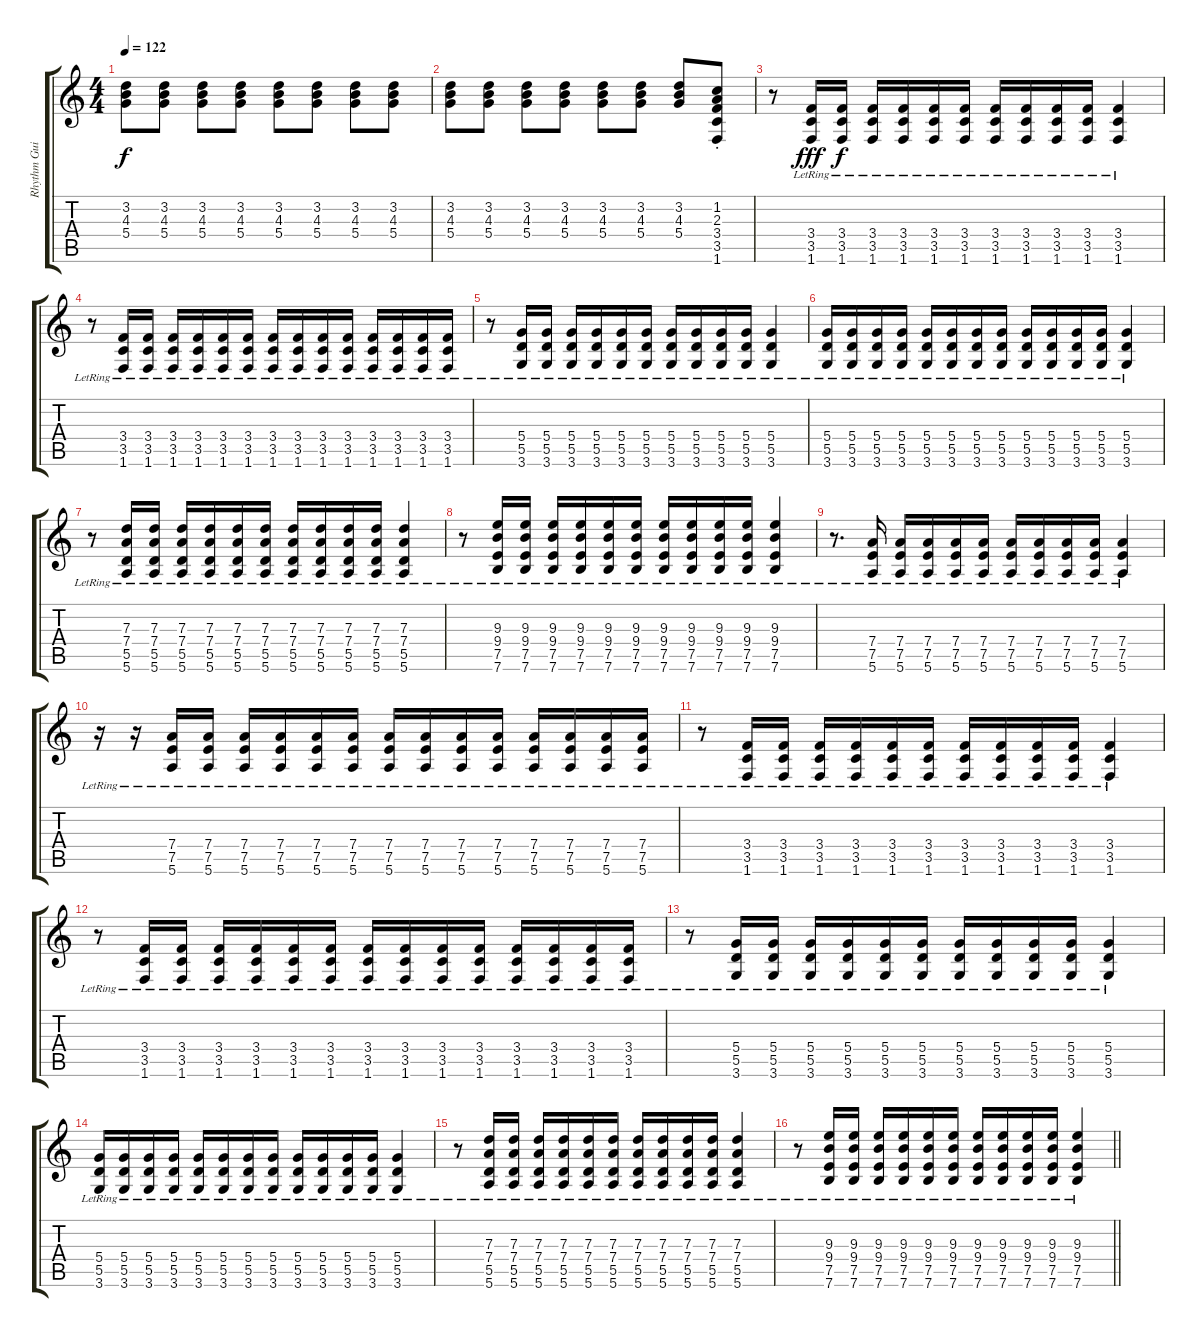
\track ("Rhythm Guitar" "Rhythm Gui") {instrument overdrivenguitar}
\staff {score tabs}
\tuning (E4 B3 G3 D3 A2 E2) {hide}
\ts (4 4)
\tempo 122
\clef g2
\ks c
(3.2 4.3 5.4).8{dy f volume 7 balance 8 instrument acousticguitarsteel} (3.2 4.3 5.4).8 (3.2 4.3 5.4).8 (3.2 4.3 5.4).8 (3.2 4.3 5.4).8 (3.2 4.3 5.4).8 (3.2 4.3 5.4).8 (3.2 4.3 5.4).8 |
(3.2 4.3 5.4).8 (3.2 4.3 5.4).8 (3.2 4.3 5.4).8 (3.2 4.3 5.4).8 (3.2 4.3 5.4).8 (3.2 4.3 5.4).8 (3.2 4.3 5.4).8 (1.2 2.3 3.4{st} 3.5 1.6).8 |
r.8 (3.4{lr} 3.5{lr} 1.6{lr}).16{dy fff volume 10 balance 16 instrument overdrivenguitar} (3.4{lr} 3.5{lr} 1.6{lr}).16{dy f} (3.4{lr} 3.5{lr} 1.6{lr}).16 (3.4{lr} 3.5{lr} 1.6{lr}).16 (3.4{lr} 3.5{lr} 1.6{lr}).16 (3.4{lr} 3.5{lr} 1.6{lr}).16 (3.4{lr} 3.5{lr} 1.6{lr}).16 (3.4{lr} 3.5{lr} 1.6{lr}).16 (3.4{lr} 3.5{lr} 1.6{lr}).16 (3.4{lr} 3.5{lr} 1.6{lr}).16 (3.4{lr} 3.5{lr} 1.6{lr}).4 |
r.8{volume 10 balance 16 instrument overdrivenguitar} (3.4{lr} 3.5{lr} 1.6{lr}).16 (3.4{lr} 3.5{lr} 1.6{lr}).16 (3.4{lr} 3.5{lr} 1.6{lr}).16 (3.4{lr} 3.5{lr} 1.6{lr}).16 (3.4{lr} 3.5{lr} 1.6{lr}).16 (3.4{lr} 3.5{lr} 1.6{lr}).16 (3.4{lr} 3.5{lr} 1.6{lr}).16 (3.4{lr} 3.5{lr} 1.6{lr}).16 (3.4{lr} 3.5{lr} 1.6{lr}).16 (3.4{lr} 3.5{lr} 1.6{lr}).16 (3.4{lr} 3.5{lr} 1.6{lr}).16 (3.4{lr} 3.5{lr} 1.6{lr}).16 (3.4{lr} 3.5{lr} 1.6{lr}).16 (3.4{lr} 3.5{lr} 1.6{lr}).16 |
r.8 (5.4{lr} 5.5{lr} 3.6{lr}).16 (5.4{lr} 5.5{lr} 3.6{lr}).16 (5.4{lr} 5.5{lr} 3.6{lr}).16 (5.4{lr} 5.5{lr} 3.6{lr}).16 (5.4{lr} 5.5{lr} 3.6{lr}).16 (5.4{lr} 5.5{lr} 3.6{lr}).16 (5.4{lr} 5.5{lr} 3.6{lr}).16 (5.4{lr} 5.5{lr} 3.6{lr}).16 (5.4{lr} 5.5{lr} 3.6{lr}).16 (5.4{lr} 5.5{lr} 3.6{lr}).16 (5.4{lr} 5.5{lr} 3.6{lr}).4 |
(5.4{lr} 5.5{lr} 3.6{lr}).16 (5.4{lr} 5.5{lr} 3.6{lr}).16 (5.4{lr} 5.5{lr} 3.6{lr}).16 (5.4{lr} 5.5{lr} 3.6{lr}).16 (5.4{lr} 5.5{lr} 3.6{lr}).16 (5.4{lr} 5.5{lr} 3.6{lr}).16 (5.4{lr} 5.5{lr} 3.6{lr}).16 (5.4{lr} 5.5{lr} 3.6{lr}).16 (5.4{lr} 5.5{lr} 3.6{lr}).16 (5.4{lr} 5.5{lr} 3.6{lr}).16 (5.4{lr} 5.5{lr} 3.6{lr}).16 (5.4{lr} 5.5{lr} 3.6{lr}).16 (5.4{lr} 5.5{lr} 3.6{lr}).4 |
r.8 (7.3{lr} 7.4{lr} 5.5{lr} 5.6{lr}).16 (7.3{lr} 7.4{lr} 5.5{lr} 5.6{lr}).16 (7.3{lr} 7.4{lr} 5.5{lr} 5.6{lr}).16 (7.3{lr} 7.4{lr} 5.5{lr} 5.6{lr}).16 (7.3{lr} 7.4{lr} 5.5{lr} 5.6{lr}).16 (7.3{lr} 7.4{lr} 5.5{lr} 5.6{lr}).16 (7.3{lr} 7.4{lr} 5.5{lr} 5.6{lr}).16 (7.3{lr} 7.4{lr} 5.5{lr} 5.6{lr}).16 (7.3{lr} 7.4{lr} 5.5{lr} 5.6{lr}).16 (7.3{lr} 7.4{lr} 5.5{lr} 5.6{lr}).16 (7.3{lr} 7.4{lr} 5.5{lr} 5.6{lr}).4 |
r.8 (9.3{lr} 9.4{lr} 7.5{lr} 7.6{lr}).16 (9.3{lr} 9.4{lr} 7.5{lr} 7.6{lr}).16 (9.3{lr} 9.4{lr} 7.5{lr} 7.6{lr}).16 (9.3{lr} 9.4{lr} 7.5{lr} 7.6{lr}).16 (9.3{lr} 9.4{lr} 7.5{lr} 7.6{lr}).16 (9.3{lr} 9.4{lr} 7.5{lr} 7.6{lr}).16 (9.3{lr} 9.4{lr} 7.5{lr} 7.6{lr}).16 (9.3{lr} 9.4{lr} 7.5{lr} 7.6{lr}).16 (9.3{lr} 9.4{lr} 7.5{lr} 7.6{lr}).16 (9.3{lr} 9.4{lr} 7.5{lr} 7.6{lr}).16 (9.3{lr} 9.4{lr} 7.5{lr} 7.6{lr}).4 |
r.8{d} (7.4{lr} 7.5{lr} 5.6{lr}).16 (7.4{lr} 7.5{lr} 5.6{lr}).16 (7.4{lr} 7.5{lr} 5.6{lr}).16 (7.4{lr} 7.5{lr} 5.6{lr}).16 (7.4{lr} 7.5{lr} 5.6{lr}).16 (7.4{lr} 7.5{lr} 5.6{lr}).16 (7.4{lr} 7.5{lr} 5.6{lr}).16 (7.4{lr} 7.5{lr} 5.6{lr}).16 (7.4{lr} 7.5{lr} 5.6{lr}).16 (7.4{lr} 7.5{lr} 5.6{lr}).4 |
r.16 r.16 (7.4{lr} 7.5{lr} 5.6{lr}).16 (7.4{lr} 7.5{lr} 5.6{lr}).16 (7.4{lr} 7.5{lr} 5.6{lr}).16 (7.4{lr} 7.5{lr} 5.6{lr}).16 (7.4{lr} 7.5{lr} 5.6{lr}).16 (7.4{lr} 7.5{lr} 5.6{lr}).16 (7.4{lr} 7.5{lr} 5.6{lr}).16 (7.4{lr} 7.5{lr} 5.6{lr}).16 (7.4{lr} 7.5{lr} 5.6{lr}).16 (7.4{lr} 7.5{lr} 5.6{lr}).16 (7.4{lr} 7.5{lr} 5.6{lr}).16 (7.4{lr} 7.5{lr} 5.6{lr}).16 (7.4{lr} 7.5{lr} 5.6{lr}).16 (7.4{lr} 7.5{lr} 5.6{lr}).16 |
r.8 (3.4{lr} 3.5{lr} 1.6{lr}).16 (3.4{lr} 3.5{lr} 1.6{lr}).16 (3.4{lr} 3.5{lr} 1.6{lr}).16 (3.4{lr} 3.5{lr} 1.6{lr}).16 (3.4{lr} 3.5{lr} 1.6{lr}).16 (3.4{lr} 3.5{lr} 1.6{lr}).16 (3.4{lr} 3.5{lr} 1.6{lr}).16 (3.4{lr} 3.5{lr} 1.6{lr}).16 (3.4{lr} 3.5{lr} 1.6{lr}).16 (3.4{lr} 3.5{lr} 1.6{lr}).16 (3.4{lr} 3.5{lr} 1.6{lr}).4 |
r.8 (3.4{lr} 3.5{lr} 1.6{lr}).16 (3.4{lr} 3.5{lr} 1.6{lr}).16 (3.4{lr} 3.5{lr} 1.6{lr}).16 (3.4{lr} 3.5{lr} 1.6{lr}).16 (3.4{lr} 3.5{lr} 1.6{lr}).16 (3.4{lr} 3.5{lr} 1.6{lr}).16 (3.4{lr} 3.5{lr} 1.6{lr}).16 (3.4{lr} 3.5{lr} 1.6{lr}).16 (3.4{lr} 3.5{lr} 1.6{lr}).16 (3.4{lr} 3.5{lr} 1.6{lr}).16 (3.4{lr} 3.5{lr} 1.6{lr}).16 (3.4{lr} 3.5{lr} 1.6{lr}).16 (3.4{lr} 3.5{lr} 1.6{lr}).16 (3.4{lr} 3.5{lr} 1.6{lr}).16 |
r.8 (5.4{lr} 5.5{lr} 3.6{lr}).16 (5.4{lr} 5.5{lr} 3.6{lr}).16 (5.4{lr} 5.5{lr} 3.6{lr}).16 (5.4{lr} 5.5{lr} 3.6{lr}).16 (5.4{lr} 5.5{lr} 3.6{lr}).16 (5.4{lr} 5.5{lr} 3.6{lr}).16 (5.4{lr} 5.5{lr} 3.6{lr}).16 (5.4{lr} 5.5{lr} 3.6{lr}).16 (5.4{lr} 5.5{lr} 3.6{lr}).16 (5.4{lr} 5.5{lr} 3.6{lr}).16 (5.4{lr} 5.5{lr} 3.6{lr}).4 |
(5.4{lr} 5.5{lr} 3.6{lr}).16 (5.4{lr} 5.5{lr} 3.6{lr}).16 (5.4{lr} 5.5{lr} 3.6{lr}).16 (5.4{lr} 5.5{lr} 3.6{lr}).16 (5.4{lr} 5.5{lr} 3.6{lr}).16 (5.4{lr} 5.5{lr} 3.6{lr}).16 (5.4{lr} 5.5{lr} 3.6{lr}).16 (5.4{lr} 5.5{lr} 3.6{lr}).16 (5.4{lr} 5.5{lr} 3.6{lr}).16 (5.4{lr} 5.5{lr} 3.6{lr}).16 (5.4{lr} 5.5{lr} 3.6{lr}).16 (5.4{lr} 5.5{lr} 3.6{lr}).16 (5.4{lr} 5.5{lr} 3.6{lr}).4 |
r.8 (7.3{lr} 7.4{lr} 5.5{lr} 5.6{lr}).16 (7.3{lr} 7.4{lr} 5.5{lr} 5.6{lr}).16 (7.3{lr} 7.4{lr} 5.5{lr} 5.6{lr}).16 (7.3{lr} 7.4{lr} 5.5{lr} 5.6{lr}).16 (7.3{lr} 7.4{lr} 5.5{lr} 5.6{lr}).16 (7.3{lr} 7.4{lr} 5.5{lr} 5.6{lr}).16 (7.3{lr} 7.4{lr} 5.5{lr} 5.6{lr}).16 (7.3{lr} 7.4{lr} 5.5{lr} 5.6{lr}).16 (7.3{lr} 7.4{lr} 5.5{lr} 5.6{lr}).16 (7.3{lr} 7.4{lr} 5.5{lr} 5.6{lr}).16 (7.3{lr} 7.4{lr} 5.5{lr} 5.6{lr}).4 |
\barLineRight lightlight
r.8 (9.3{lr} 9.4{lr} 7.5{lr} 7.6{lr}).16 (9.3{lr} 9.4{lr} 7.5{lr} 7.6{lr}).16 (9.3{lr} 9.4{lr} 7.5{lr} 7.6{lr}).16 (9.3{lr} 9.4{lr} 7.5{lr} 7.6{lr}).16 (9.3{lr} 9.4{lr} 7.5{lr} 7.6{lr}).16 (9.3{lr} 9.4{lr} 7.5{lr} 7.6{lr}).16 (9.3{lr} 9.4{lr} 7.5{lr} 7.6{lr}).16 (9.3{lr} 9.4{lr} 7.5{lr} 7.6{lr}).16 (9.3{lr} 9.4{lr} 7.5{lr} 7.6{lr}).16 (9.3{lr} 9.4{lr} 7.5{lr} 7.6{lr}).16 (9.3{lr} 9.4{lr} 7.5{lr} 7.6{lr}).4
